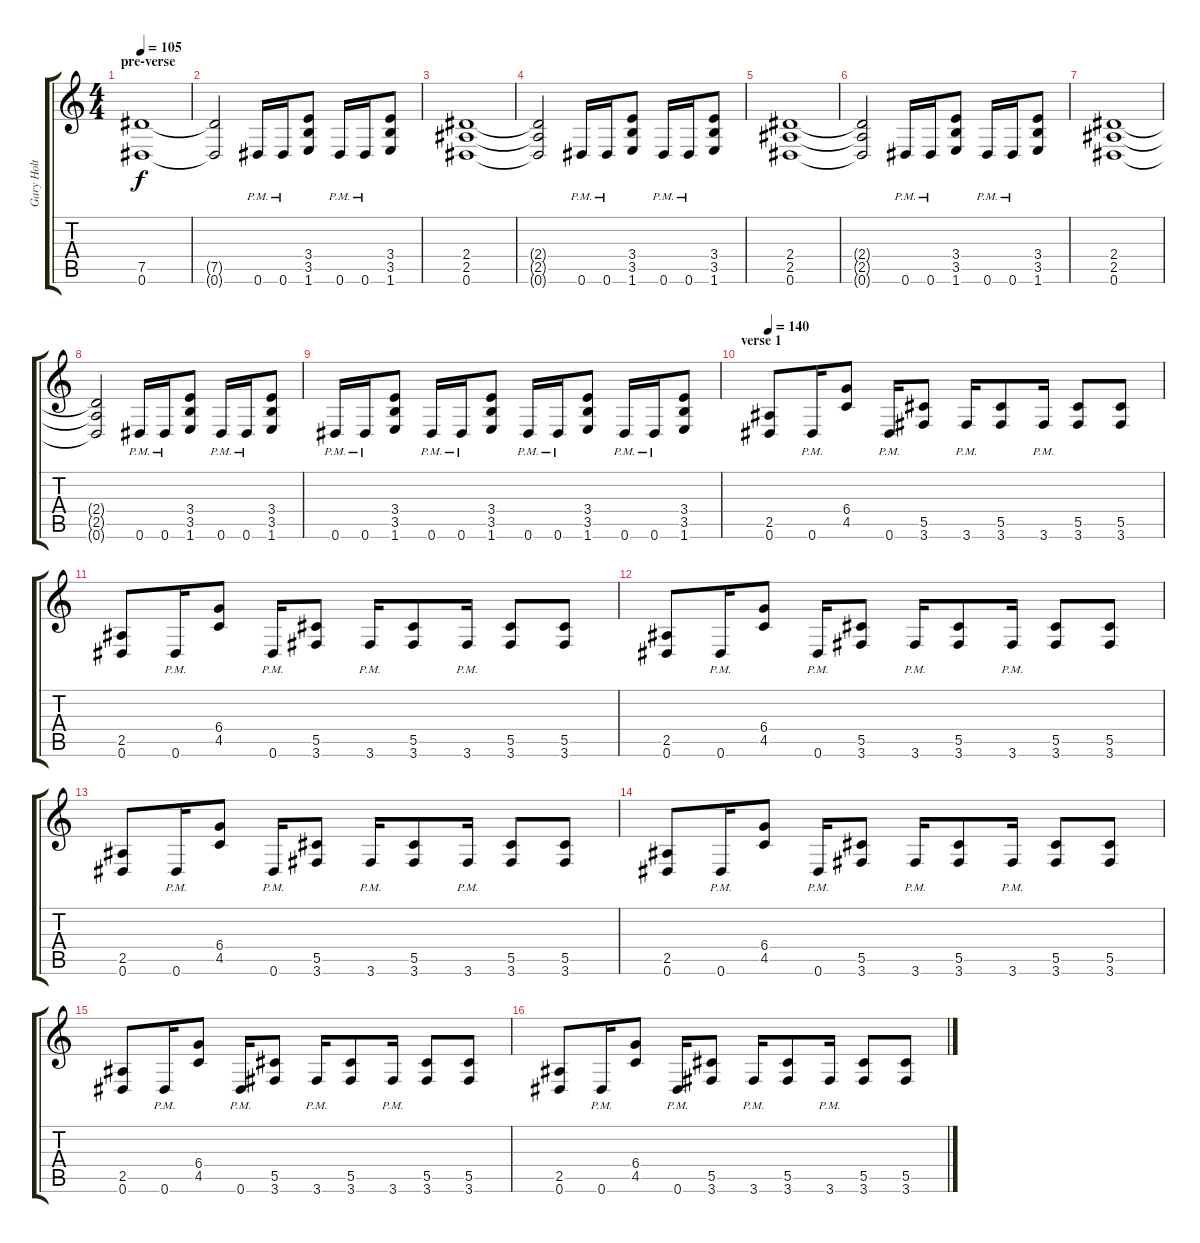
\track ("Gary Holt" "Gary Holt") {instrument distortionguitar}
\staff {score tabs}
\tuning (Eb4 Bb3 Gb3 Db3 Ab2 Eb2) {hide}
\ts (4 4)
\section ("" "pre-verse")
\tempo 105
\clef g2
\ks c
(7.5 0.6).1{dy f} |
(7.5{t} 0.6{t}).2 0.6{pm}.16 0.6{pm}.16 (3.4 3.5 1.6).8 0.6{pm}.16 0.6{pm}.16 (3.4 3.5 1.6).8 |
(2.4 2.5 0.6).1 |
(2.4{t} 2.5{t} 0.6{t}).2 0.6{pm}.16 0.6{pm}.16 (3.4 3.5 1.6).8 0.6{pm}.16 0.6{pm}.16 (3.4 3.5 1.6).8 |
(2.4 2.5 0.6).1 |
(2.4{t} 2.5{t} 0.6{t}).2 0.6{pm}.16 0.6{pm}.16 (3.4 3.5 1.6).8 0.6{pm}.16 0.6{pm}.16 (3.4 3.5 1.6).8 |
(2.4 2.5 0.6).1 |
(2.4{t} 2.5{t} 0.6{t}).2 0.6{pm}.16 0.6{pm}.16 (3.4 3.5 1.6).8 0.6{pm}.16 0.6{pm}.16 (3.4 3.5 1.6).8 |
0.6{pm}.16 0.6{pm}.16 (3.4 3.5 1.6).8 0.6{pm}.16 0.6{pm}.16 (3.4 3.5 1.6).8 0.6{pm}.16 0.6{pm}.16 (3.4 3.5 1.6).8 0.6{pm}.16 0.6{pm}.16 (3.4 3.5 1.6).8 |
\section ("" "verse 1")
\tempo 140
(2.5 0.6).8 0.6{pm}.16 (6.4 4.5).8 0.6{pm}.16 (5.5 3.6).8 3.6{pm}.16 (5.5 3.6).8 3.6{pm}.16 (5.5 3.6).8 (5.5 3.6).8 |
(2.5 0.6).8 0.6{pm}.16 (6.4 4.5).8 0.6{pm}.16 (5.5 3.6).8 3.6{pm}.16 (5.5 3.6).8 3.6{pm}.16 (5.5 3.6).8 (5.5 3.6).8 |
(2.5 0.6).8 0.6{pm}.16 (6.4 4.5).8 0.6{pm}.16 (5.5 3.6).8 3.6{pm}.16 (5.5 3.6).8 3.6{pm}.16 (5.5 3.6).8 (5.5 3.6).8 |
(2.5 0.6).8 0.6{pm}.16 (6.4 4.5).8 0.6{pm}.16 (5.5 3.6).8 3.6{pm}.16 (5.5 3.6).8 3.6{pm}.16 (5.5 3.6).8 (5.5 3.6).8 |
(2.5 0.6).8 0.6{pm}.16 (6.4 4.5).8 0.6{pm}.16 (5.5 3.6).8 3.6{pm}.16 (5.5 3.6).8 3.6{pm}.16 (5.5 3.6).8 (5.5 3.6).8 |
(2.5 0.6).8 0.6{pm}.16 (6.4 4.5).8 0.6{pm}.16 (5.5 3.6).8 3.6{pm}.16 (5.5 3.6).8 3.6{pm}.16 (5.5 3.6).8 (5.5 3.6).8 |
(2.5 0.6).8 0.6{pm}.16 (6.4 4.5).8 0.6{pm}.16 (5.5 3.6).8 3.6{pm}.16 (5.5 3.6).8 3.6{pm}.16 (5.5 3.6).8 (5.5 3.6).8
